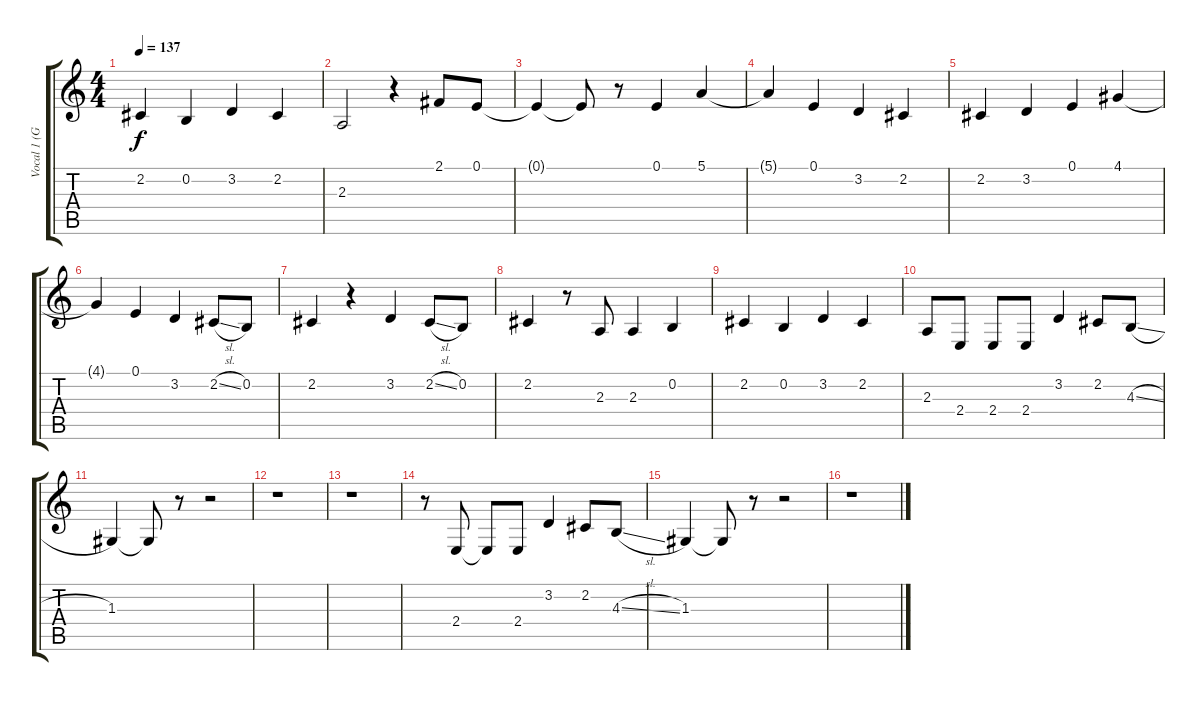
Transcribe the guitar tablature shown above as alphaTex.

\track ("Vocal 1 (Gotou)" "Vocal 1 (G") {instrument flute}
\staff {score tabs}
\tuning (E4 B3 G3 D3 A2 E2) {hide}
\ts (4 4)
\tempo 137
\clef g2
\ks c
2.2.4{dy f} 0.2.4 3.2.4 2.2.4 |
2.3.2 r.4 2.1.8 0.1.8 |
0.1{t}.4 0.1{t}.8 r.8 0.1.4 5.1.4 |
5.1{t}.4 0.1.4 3.2.4 2.2.4 |
2.2.4 3.2.4 0.1.4 4.1.4 |
4.1{t}.4 0.1.4 3.2.4 2.2{sl}.8 0.2.8 |
2.2.4 r.4 3.2.4 2.2{sl}.8 0.2.8 |
2.2.4 r.8 2.3.8 2.3.4 0.2.4 |
2.2.4 0.2.4 3.2.4 2.2.4 |
2.3.8 2.4.8 2.4.8 2.4.8 3.2.4 2.2.8 4.3{sl}.8 |
1.3.4 1.3{t}.8 r.8 r.2 |
r.1 |
r.1 |
r.8 2.4.8 2.4{t}.8 2.4.8 3.2.4 2.2.8 4.3{sl}.8 |
1.3.4 1.3{t}.8 r.8 r.2 |
r.1
